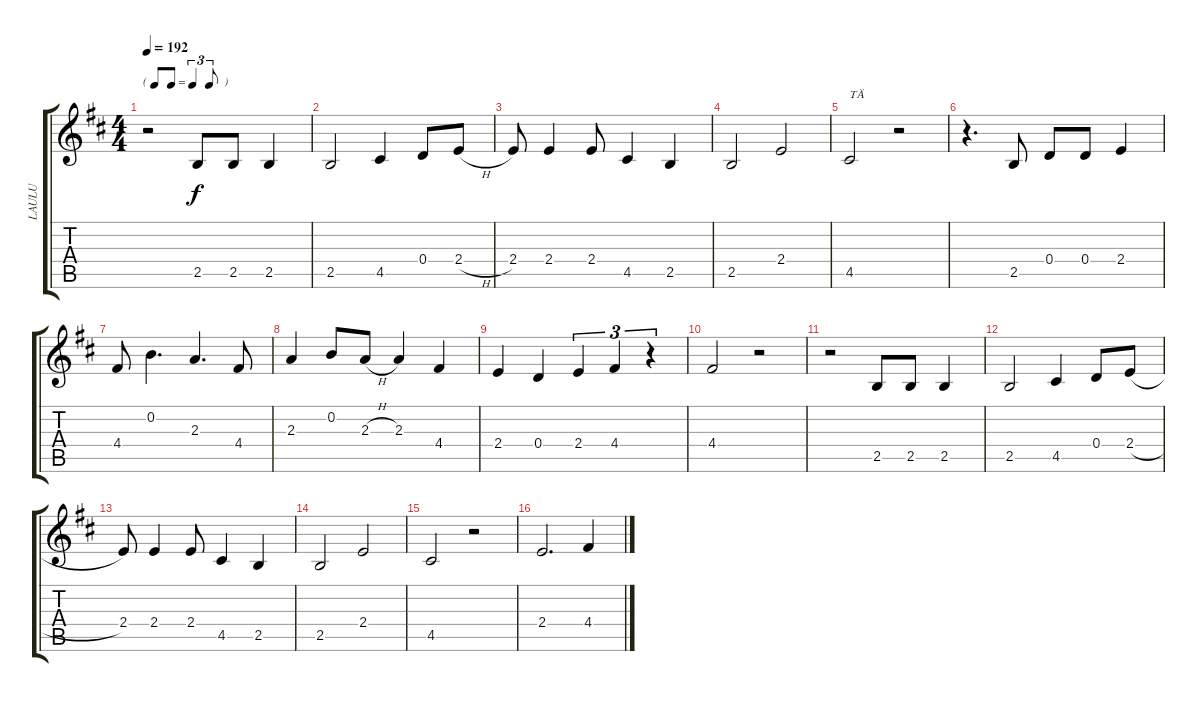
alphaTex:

\track ("LAULU" "LAULU") {instrument electricguitarjazz}
\staff {score tabs}
\tuning (E4 B3 G3 D3 A2 E2) {hide}
\ts (4 4)
\tf triplet8th
\tempo 192
\clef g2
\ks d
r.2{dy f} 2.5.8 2.5.8 2.5.4 |
2.5.2 4.5.4 0.4.8 2.4{h}.8 |
2.4.8 2.4.4 2.4.8 4.5.4 2.5.4 |
2.5.2 2.4.2 |
4.5.2{txt "TÄ"} r.2 |
r.4{d} 2.5.8 0.4.8 0.4.8 2.4.4 |
4.4.8 0.2.4{d} 2.3.4{d} 4.4.8 |
2.3.4 0.2.8 2.3{h}.8 2.3.4 4.4.4 |
2.4.4 0.4.4 2.4.4{tu (3 2)} 4.4.4{tu (3 2)} r.4{tu (3 2)} |
4.4.2 r.2 |
r.2 2.5.8 2.5.8 2.5.4 |
2.5.2 4.5.4 0.4.8 2.4{h}.8 |
2.4.8 2.4.4 2.4.8 4.5.4 2.5.4 |
2.5.2 2.4.2 |
4.5.2 r.2 |
2.4.2{d} 4.4.4
